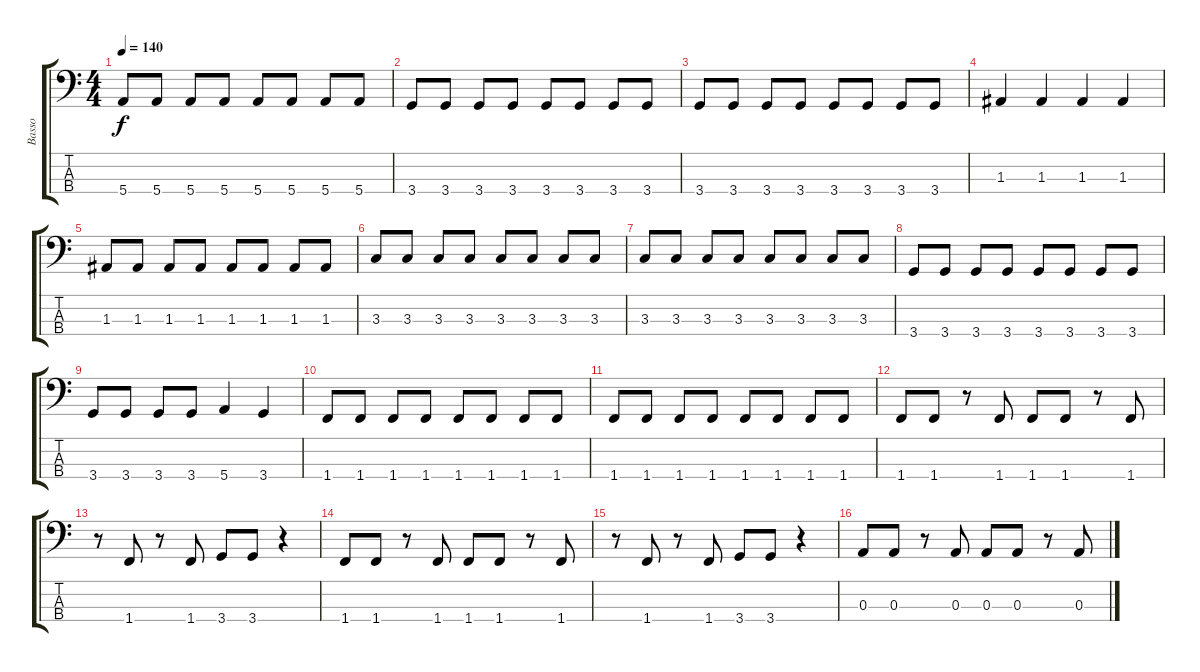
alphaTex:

\track ("Basso" "Basso") {instrument electricbasspick}
\staff {score tabs}
\tuning (G2 D2 A1 E1) {hide}
\ts (4 4)
\tempo 140
\clef f4
\ks c
5.4.8{dy f} 5.4.8 5.4.8 5.4.8 5.4.8 5.4.8 5.4.8 5.4.8 |
3.4.8 3.4.8 3.4.8 3.4.8 3.4.8 3.4.8 3.4.8 3.4.8 |
3.4.8 3.4.8 3.4.8 3.4.8 3.4.8 3.4.8 3.4.8 3.4.8 |
1.3.4 1.3.4 1.3.4 1.3.4 |
1.3.8 1.3.8 1.3.8 1.3.8 1.3.8 1.3.8 1.3.8 1.3.8 |
3.3.8 3.3.8 3.3.8 3.3.8 3.3.8 3.3.8 3.3.8 3.3.8 |
3.3.8 3.3.8 3.3.8 3.3.8 3.3.8 3.3.8 3.3.8 3.3.8 |
3.4.8 3.4.8 3.4.8 3.4.8 3.4.8 3.4.8 3.4.8 3.4.8 |
3.4.8 3.4.8 3.4.8 3.4.8 5.4.4 3.4.4 |
1.4.8 1.4.8 1.4.8 1.4.8 1.4.8 1.4.8 1.4.8 1.4.8 |
1.4.8 1.4.8 1.4.8 1.4.8 1.4.8 1.4.8 1.4.8 1.4.8 |
1.4.8 1.4.8 r.8 1.4.8 1.4.8 1.4.8 r.8 1.4.8 |
r.8 1.4.8 r.8 1.4.8 3.4.8 3.4.8 r.4 |
1.4.8 1.4.8 r.8 1.4.8 1.4.8 1.4.8 r.8 1.4.8 |
r.8 1.4.8 r.8 1.4.8 3.4.8 3.4.8 r.4 |
0.3.8 0.3.8 r.8 0.3.8 0.3.8 0.3.8 r.8 0.3.8
